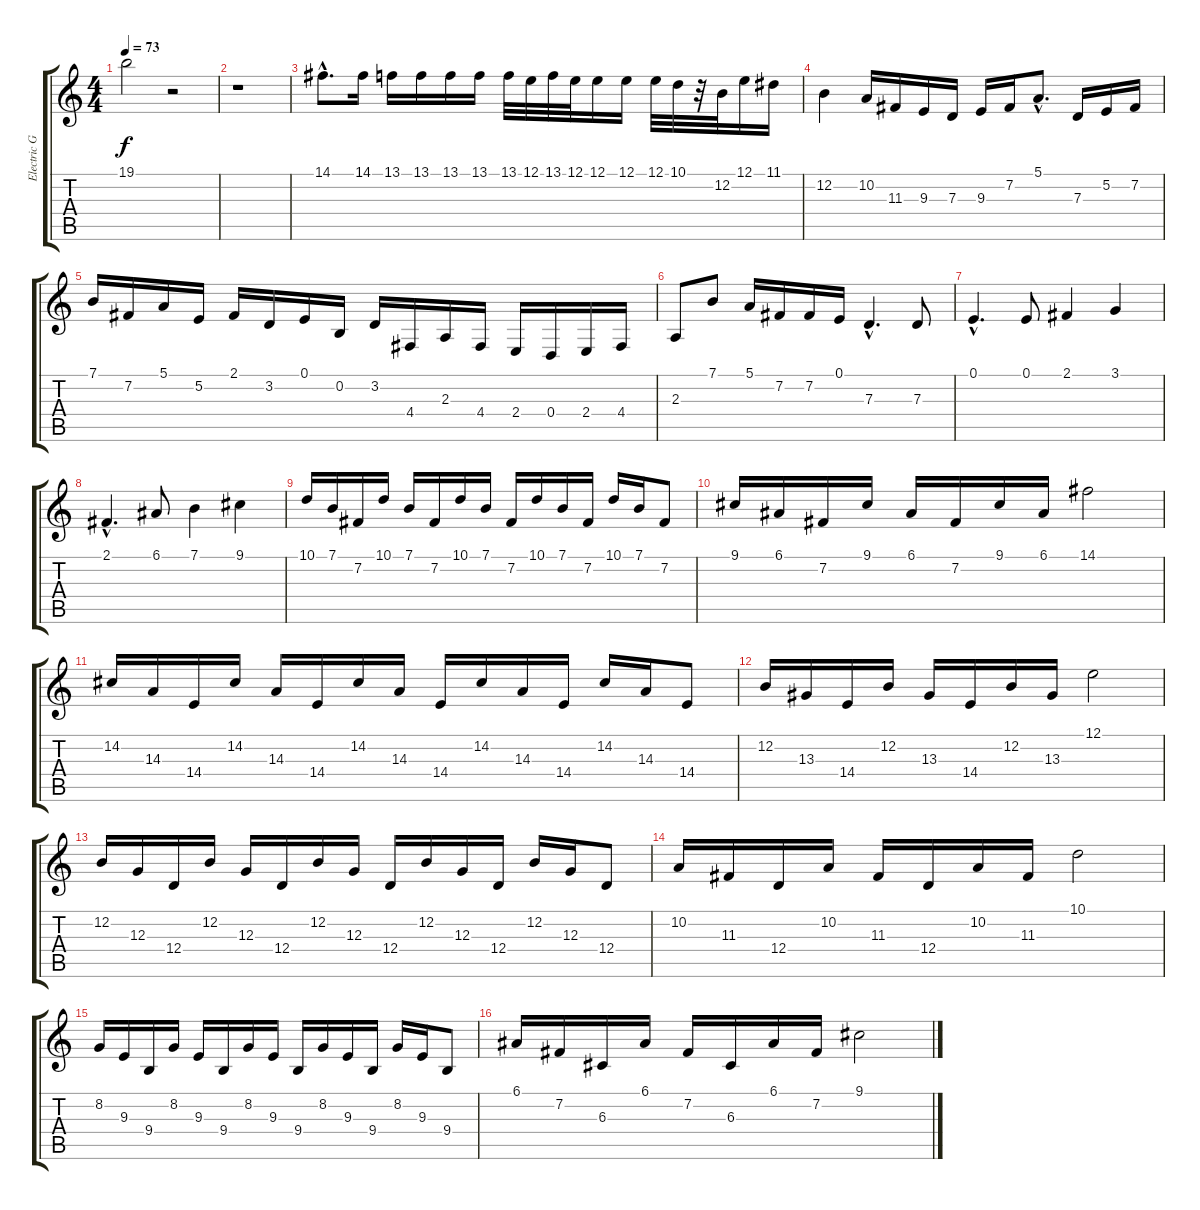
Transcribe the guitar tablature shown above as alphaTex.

\track ("Electric Guitar 1" "Electric G") {instrument acousticgrandpiano}
\staff {score tabs}
\tuning (E4 B3 G3 D3 A2 E2) {hide}
\ts (4 4)
\tempo 73
\clef g2
\ks c
19.1.2{dy f} r.2 |
r.1 |
14.1{hac}.8{d} 14.1.16 13.1.16 13.1.16 13.1.16 13.1.16 13.1.32 12.1.32 13.1.32 12.1.32 12.1.16 12.1.16 12.1.32 10.1.32 r.32 12.2.32 12.1.16 11.1.16 |
12.2.4 10.2.16 11.3.16 9.3.16 7.3.16 9.3.16 7.2.16 5.1{hac}.8{d} 7.3.16 5.2.16 7.2.16 |
7.1.16 7.2.16 5.1.16 5.2.16 2.1.16 3.2.16 0.1.16 0.2.16 3.2.16 4.4.16 2.3.16 4.4.16 2.4.16 0.4.16 2.4.16 4.4.16 |
2.3.8 7.1.8 5.1.16 7.2.16 7.2.16 0.1.16 7.3{hac}.4{d} 7.3.8 |
0.1{hac}.4{d} 0.1.8 2.1.4 3.1.4 |
2.1{hac}.4{d} 6.1.8 7.1.4 9.1.4 |
10.1.16 7.1.16 7.2.16 10.1.16 7.1.16 7.2.16 10.1.16 7.1.16 7.2.16 10.1.16 7.1.16 7.2.16 10.1.16 7.1.16 7.2.8 |
9.1.16 6.1.16 7.2.16 9.1.16 6.1.16 7.2.16 9.1.16 6.1.16 14.1.2 |
14.2.16 14.3.16 14.4.16 14.2.16 14.3.16 14.4.16 14.2.16 14.3.16 14.4.16 14.2.16 14.3.16 14.4.16 14.2.16 14.3.16 14.4.8 |
12.2.16 13.3.16 14.4.16 12.2.16 13.3.16 14.4.16 12.2.16 13.3.16 12.1.2 |
12.2.16 12.3.16 12.4.16 12.2.16 12.3.16 12.4.16 12.2.16 12.3.16 12.4.16 12.2.16 12.3.16 12.4.16 12.2.16 12.3.16 12.4.8 |
10.2.16 11.3.16 12.4.16 10.2.16 11.3.16 12.4.16 10.2.16 11.3.16 10.1.2 |
8.2.16 9.3.16 9.4.16 8.2.16 9.3.16 9.4.16 8.2.16 9.3.16 9.4.16 8.2.16 9.3.16 9.4.16 8.2.16 9.3.16 9.4.8 |
6.1.16 7.2.16 6.3.16 6.1.16 7.2.16 6.3.16 6.1.16 7.2.16 9.1.2
